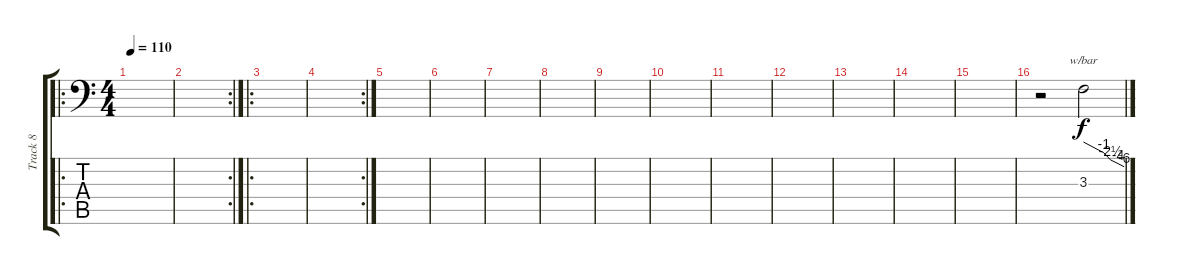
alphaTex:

\track ("Track 8" "Track 8") {instrument electricbassfinger}
\staff {score tabs}
\tuning (C3 G2 D2 A1 E1 B0) {hide}
\ro
\ts (4 4)
\tempo 110
\clef f4
\ks c
|
\rc 2
|
\ro
|
\rc 2
|
|
|
|
|
|
|
|
|
|
|
|
r.2 3.3.2{tbe (custom default 0 0 30 -4 40 -10 51 -16 60 -24)}
